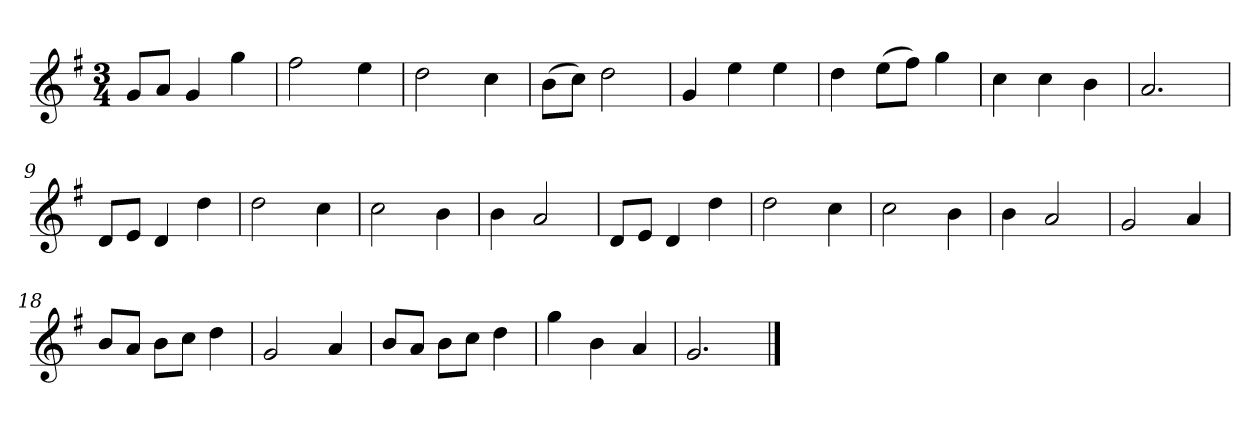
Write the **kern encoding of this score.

**kern
*part1
*staff1
*k[f#]
*M3/4
*MM120
=1
8gL
8aJ
4g
4gg
=2
2ff#
4ee
=3
2dd
4cc
=4
(8bL
8ccJ)
2dd
=5
4g
4ee
4ee
=6
4dd
(8eeL
8ff#J)
4gg
=7
4cc
4cc
4b
=8
2.a
=9
8dL
8eJ
4d
4dd
=10
2dd
4cc
=11
2cc
4b
=12
4b
2a
=13
8dL
8eJ
4d
4dd
=14
2dd
4cc
=15
2cc
4b
=16
4b
2a
=17
2g
4a
=18
8bL
8aJ
8bL
8ccJ
4dd
=19
2g
4a
=20
8bL
8aJ
8bL
8ccJ
4dd
=21
4gg
4b
4a
=22
2.g
==
*-
